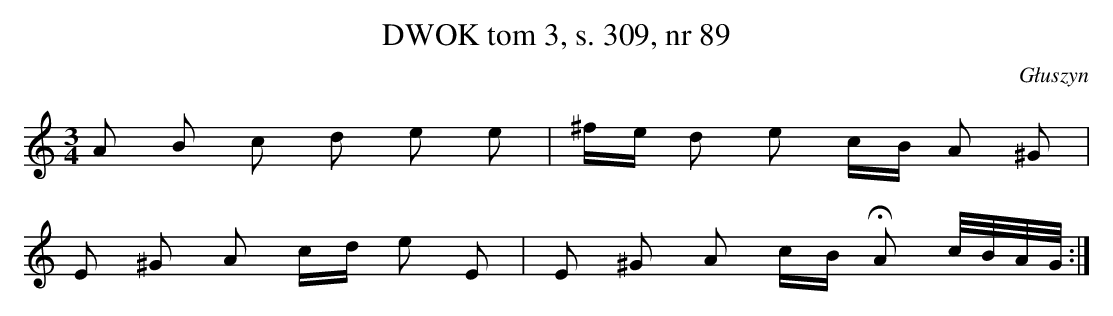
X:1
T: DWOK tom 3, s. 309, nr 89
O: Głuszyn
L: 1/16
M: 3/4
K: C
A2 B2 c2 d2 e2 e2 | ^fe d2 e2 cB A2 ^G2 |
E2 ^G2  A2 cd e2 E2 | E2 ^G2 A2 cB HA2 c/B/A/G/ :|
